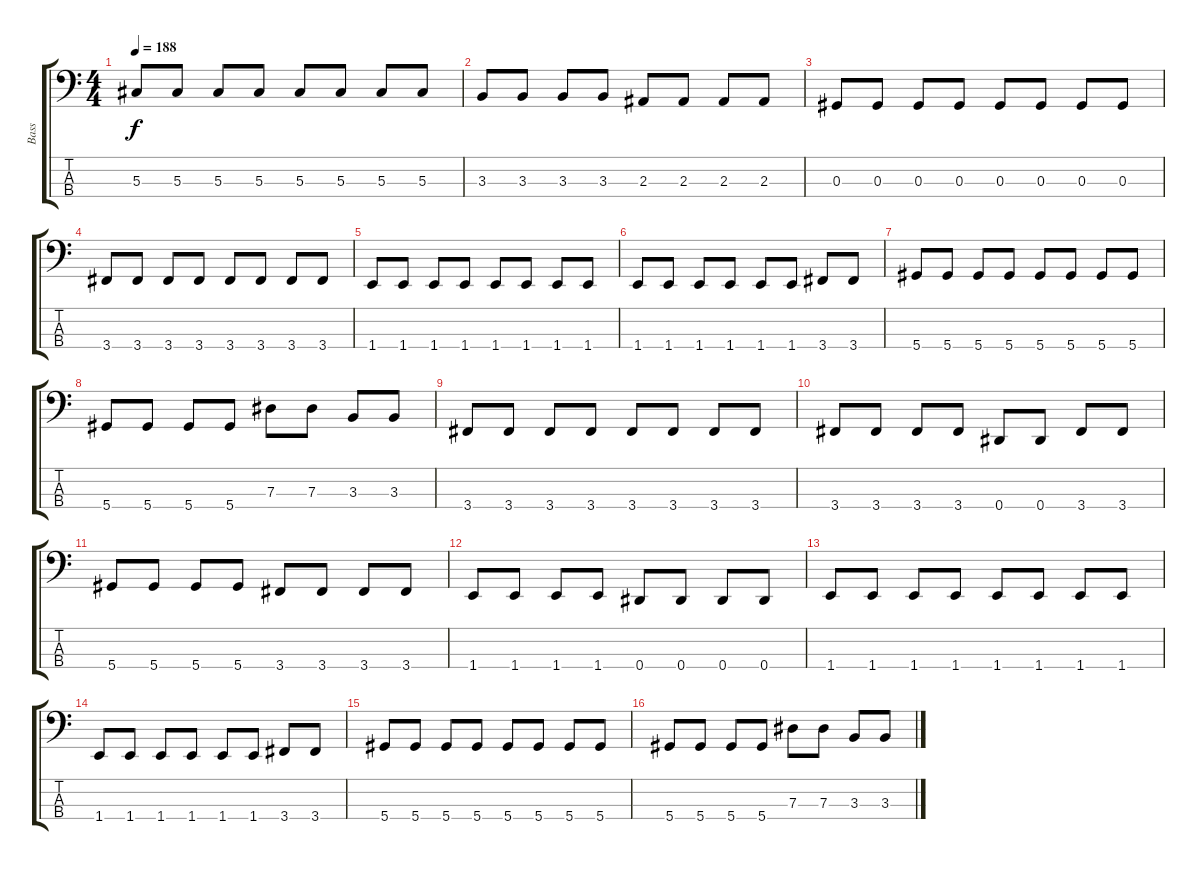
\track ("Bass" "Bass") {instrument electricbassfinger}
\staff {score tabs}
\tuning (Gb2 Db2 Ab1 Eb1) {hide}
\ts (4 4)
\tempo 188
\clef f4
\ks c
5.3.8{dy f} 5.3.8 5.3.8 5.3.8 5.3.8 5.3.8 5.3.8 5.3.8 |
3.3.8 3.3.8 3.3.8 3.3.8 2.3.8 2.3.8 2.3.8 2.3.8 |
0.3.8 0.3.8 0.3.8 0.3.8 0.3.8 0.3.8 0.3.8 0.3.8 |
3.4.8 3.4.8 3.4.8 3.4.8 3.4.8 3.4.8 3.4.8 3.4.8 |
1.4.8 1.4.8 1.4.8 1.4.8 1.4.8 1.4.8 1.4.8 1.4.8 |
1.4.8 1.4.8 1.4.8 1.4.8 1.4.8 1.4.8 3.4.8 3.4.8 |
5.4.8 5.4.8 5.4.8 5.4.8 5.4.8 5.4.8 5.4.8 5.4.8 |
5.4.8 5.4.8 5.4.8 5.4.8 7.3.8 7.3.8 3.3.8 3.3.8 |
3.4.8 3.4.8 3.4.8 3.4.8 3.4.8 3.4.8 3.4.8 3.4.8 |
3.4.8 3.4.8 3.4.8 3.4.8 0.4.8 0.4.8 3.4.8 3.4.8 |
5.4.8 5.4.8 5.4.8 5.4.8 3.4.8 3.4.8 3.4.8 3.4.8 |
1.4.8 1.4.8 1.4.8 1.4.8 0.4.8 0.4.8 0.4.8 0.4.8 |
1.4.8 1.4.8 1.4.8 1.4.8 1.4.8 1.4.8 1.4.8 1.4.8 |
1.4.8 1.4.8 1.4.8 1.4.8 1.4.8 1.4.8 3.4.8 3.4.8 |
5.4.8 5.4.8 5.4.8 5.4.8 5.4.8 5.4.8 5.4.8 5.4.8 |
5.4.8 5.4.8 5.4.8 5.4.8 7.3.8 7.3.8 3.3.8 3.3.8
